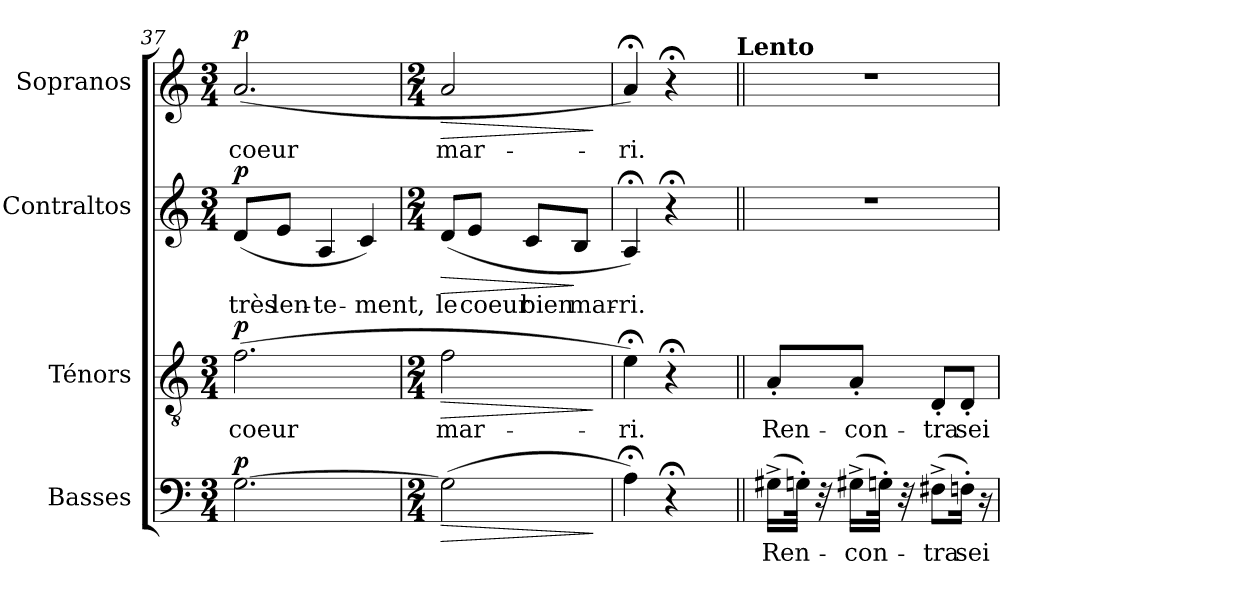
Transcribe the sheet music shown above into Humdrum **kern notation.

**kern	**text	**dynam	**kern	**text	**dynam	**kern	**text	**dynam	**kern	**text	**dynam
*part4	*part4	*part4	*part3	*part3	*part3	*part2	*part2	*part2	*part1	*part1	*part1
*staff4	*staff4	*staff4	*staff3	*staff3	*staff3	*staff2	*staff2	*staff2	*staff1	*staff1	*staff1
*I"Basses	*	*	*I"Ténors	*	*	*I"Contraltos	*	*	*I"Sopranos	*	*
*I'B.	*	*	*I'T.	*	*	*I'A.	*	*	*I'S.	*	*
*clefF4	*	*	*clefGv2	*	*	*clefG2	*	*	*clefG2	*	*
*	*	*	*ITrd7c12	*	*	*	*	*	*	*	*
*k[]	*	*	*k[]	*	*	*k[]	*	*	*k[]	*	*
*C:	*	*	*C:	*	*	*C:	*	*	*C:	*	*
*M3/4	*	*	*M3/4	*	*	*M3/4	*	*	*M3/4	*	*
=37	=37	=37	=37	=37	=37	=37	=37	=37	=37	=37	=37
!	!	!	!	!LO:LY:b:color=#000000	!	!	!	!	!	!	!
!	!	!	!	!	!	!	!LO:LY:b:color=#000000	!	!	!	!
!	!	!	!	!	!	!	!	!	!	!LO:LY:b:color=#000000	!
[2.Gi\	.	p	(2.Fi\	coeur	p	(8di/L	très	p	(2.ai/	coeur	p
!	!	!	!	!	!	!	!LO:LY:b:color=#000000	!	!	!	!
.	.	.	.	.	.	8ei/J	len-	.	.	.	.
!	!	!	!	!	!	!	!LO:LY:b:color=#000000	!	!	!	!
.	.	.	.	.	.	4Ai/	-te-	.	.	.	.
!	!	!	!	!	!	!	!LO:LY:b:color=#000000	!	!	!	!
.	.	.	.	.	.	4ci/)	-ment,	.	.	.	.
=38	=38	=38	=38	=38	=38	=38	=38	=38	=38	=38	=38
*M2/4	*	*	*M2/4	*	*	*M2/4	*	*	*M2/4	*	*
!	!	!LO:HP:b	!	!	!	!	!	!	!	!	!
!	!	!	!	!LO:LY:b:color=#000000	!LO:HP:b	!	!	!	!	!	!
!	!	!	!	!	!	!	!LO:LY:b:color=#000000	!LO:HP:b	!	!	!
!	!	!	!	!	!	!	!	!	!	!LO:LY:b:color=#000000	!LO:HP:b
(2Gi\]	.	>	2Fi\	mar-	>	(8di/L	le	>	2ai/	mar-	>
!	!	!	!	!	!	!	!LO:LY:b:color=#000000	!	!	!	!
.	.	.	.	.	.	8ei/J	coeur	.	.	.	.
!	!	!	!	!	!	!	!LO:LY:b:color=#000000	!	!	!	!
.	.	.	.	.	.	8ci/L	bien	.	.	.	.
!	!	!	!	!	!	!	!LO:LY:b:color=#000000	!	!	!	!
.	.	.	.	.	.	8Bi/J	mar-	]	.	.	.
.	.	]	.	.	]	.	.	.	.	.	]
!!LO:PB:g=z
=39	=39	=39	=39	=39	=39	=39	=39	=39	=39	=39	=39
!	!	!	!	!LO:LY:b:color=#000000	!	!	!	!	!	!	!
!	!	!	!	!	!	!	!LO:LY:b:color=#000000	!	!	!	!
!	!	!	!	!	!	!	!	!	!	!LO:LY:b:color=#000000	!
*	*	*	*	*	*	*	*	*	*^	*	*
4A;i\)	.	.	4E;i\)	-ri.	.	4A;i/)	-ri.	.	4a;i/)	4ryy	-ri.	.
4r;	.	.	4r;	.	.	4r;	.	.	4r;	8ryy	.	.
.	.	.	.	.	.	.	.	.	.	16ryy	.	.
.	.	.	.	.	.	.	.	.	.	32ryy	.	.
.	.	.	.	.	.	.	.	.	.	64ryy	.	.
.	.	.	.	.	.	.	.	.	.	128...ryy	.	.
*	*	*	*	*	*	*	*	*	*MM60	*	*	*
!	!	!	!	!	!	!	!	!	!	!LO:TX:a:B:t=Lento	!	!
.	.	.	.	.	.	.	.	.	.	1024ryy	.	.
*	*	*	*	*	*	*	*	*	*v	*v	*	*
=40||	=40||	=40||	=40||	=40||	=40||	=40||	=40||	=40||	=40||	=40||	=40||
*	*	*	*	*	*	*	*	*	*^	*	*
!	!LO:LY:b:color=#000000	!	!	!	!	!	!	!	!	!	!	!
*	*	*	*	*	*	*	*	*	*v	*v	*	*
*	*	*	*	*	*	*	*	*	*^	*	*
!	!	!	!	!LO:LY:b:color=#000000	!	!LO:N:vis=1	!	!	!LO:N:vis=1	!	!	!
*	*	*	*	*	*	*	*	*	*v	*v	*	*
(16G#X^i\KL	Ren-	.	8AA'i/L	Ren-	.	2r	.	.	2r	.	.
32Gn'i\Jkk)	.	.	.	.	.	.	.	.	.	.	.
32r	.	.	.	.	.	.	.	.	.	.	.
!	!LO:LY:b:color=#000000	!	!	!	!	!	!	!	!	!	!
!	!	!	!	!LO:LY:b:color=#000000	!	!	!	!	!	!	!
(16G#X^i\KL	-con-	.	8AA'i/J	-con-	.	.	.	.	.	.	.
32Gn'i\Jkk)	.	.	.	.	.	.	.	.	.	.	.
32r	.	.	.	.	.	.	.	.	.	.	.
!	!LO:LY:b:color=#000000	!	!	!	!	!	!	!	!	!	!
!	!	!	!	!LO:LY:b:color=#000000	!	!	!	!	!	!	!
(8F#X^i\L	-tra	.	8DD'i/L	-tra	.	.	.	.	.	.	.
!	!LO:LY:b:color=#000000	!	!	!	!	!	!	!	!	!	!
!	!	!	!	!LO:LY:b:color=#000000	!	!	!	!	!	!	!
16Fn'i\Jk)	sei-	.	8DD'i/J	sei-	.	.	.	.	.	.	.
16r	.	.	.	.	.	.	.	.	.	.	.
=	=	=	=	=	=	=	=	=	=	=	=
*-	*-	*-	*-	*-	*-	*-	*-	*-	*-	*-	*-
